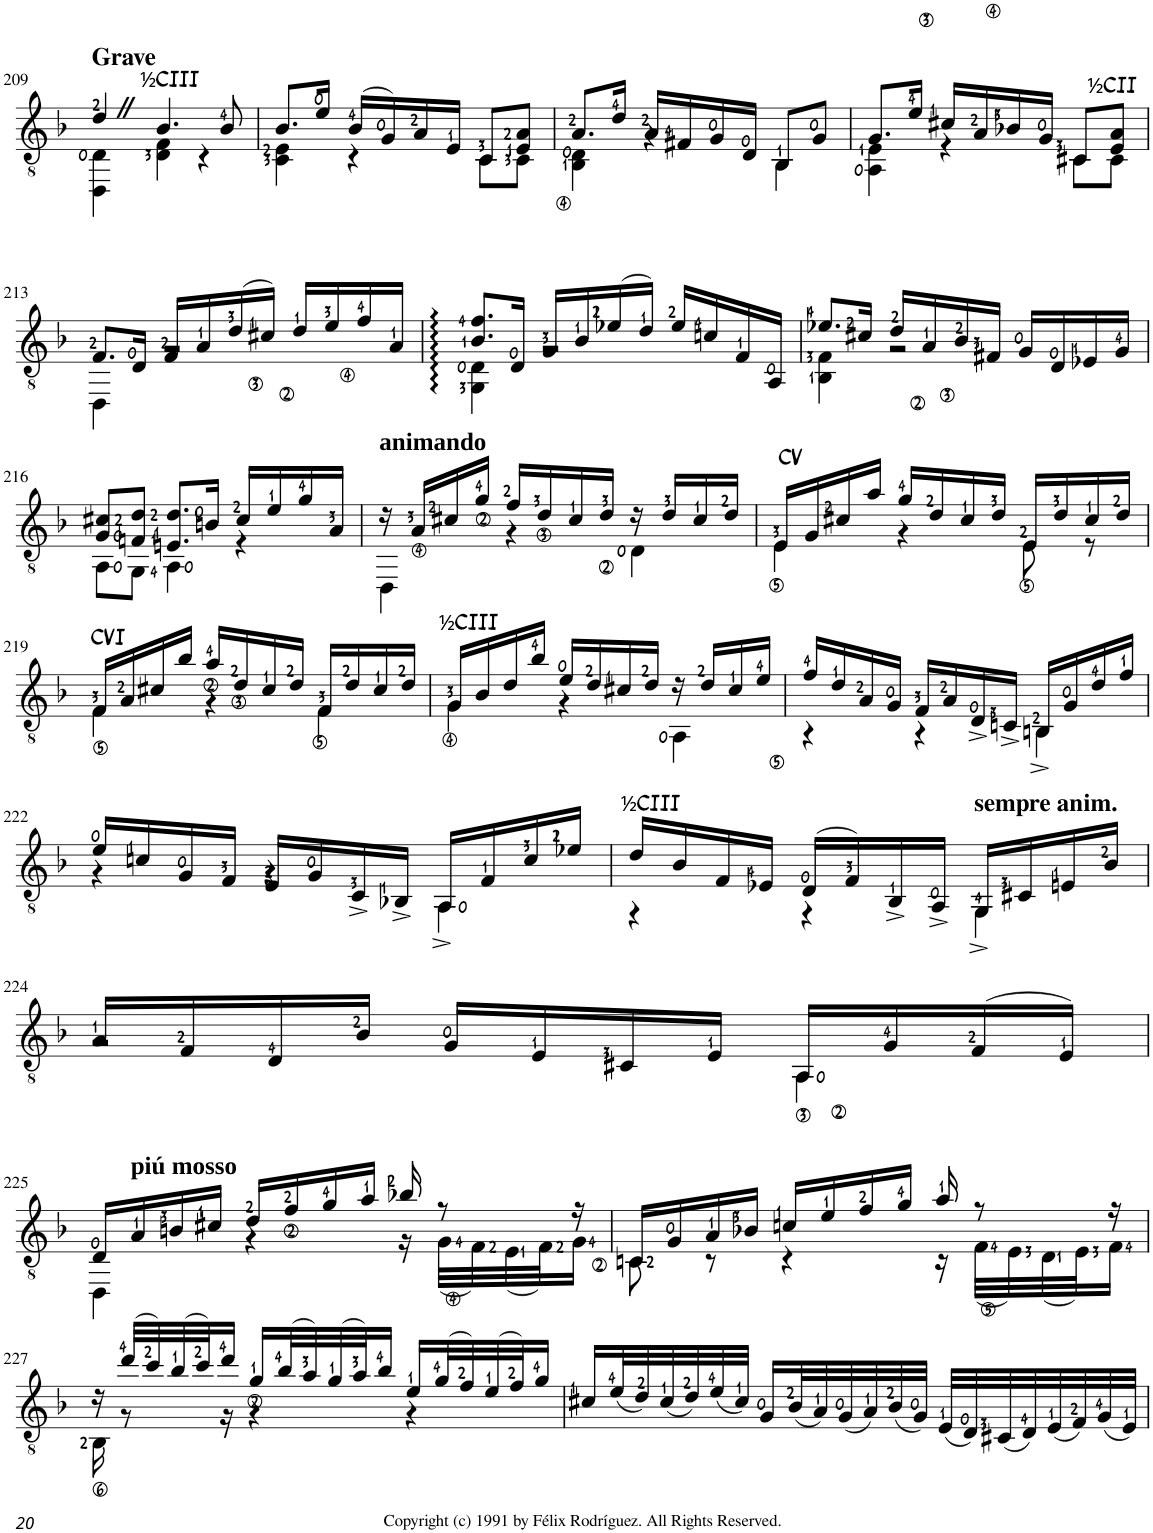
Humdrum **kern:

**kern
*part1
*staff1
*I"6ta en Re
!!LO:PB:g=z
*clefGv2
*k[b-]
*M3/4
=209
*^
!LO:TX:a:B:t=Grave	!
4dZ/	4DD\ 4D\
!LO:TX:a:t=½CIII	!
4.B-/	4D\ 4F\
.	4r
8B-/	.
=210	=210
8.B-/L	4C\ 4E\
16e/Jk	.
(16B-/LL	4r
16G/)	.
16A/	.
16E/JJ	.
8C/L	8C\L
8E/ 8A/J	8C\J
=211	=211
8.A/L	4BB-\ 4D\
16d/Jk	.
16A/LL	4r
16F#X/	.
16G/	.
16D/JJ	.
8BB-/L	4BB-\
8G/J	.
=212	=212
8.G/L	4AA\ 4E\
16e/Jk	.
16c#X/LL	4r
16A/	.
16B-X/	.
16G/JJ	.
8C#X/L	8C#\L
!LO:TX:a:t=½CII	!
8E/ 8A/J	8C#\J
!!LO:LB:g=z	!!
=213	=213
8.F/L	4DD\
16D/Jk	.
16F/LL	2r
16A/	.
(16d/	.
16c#X/JJ)	.
16d/LL	.
16e/	.
16f/	.
16A/JJ	.
=214	=214
8.B-/ 8.f/L	4GG\ 4D\
16D/Jk	.
16G/LL	2r
16B-/	.
(16e-X/	.
16d/JJ)	.
16e-/LL	.
16cn/	.
16F/	.
16AA/JJ	.
=215	=215
8.e-X/L	4BB-\ 4F\
16c#X/Jk	.
16d/LL	2r
16A/	.
16B-/	.
16F#X/JJ	.
16G/LL	.
16D/	.
16E-X/	.
16G/JJ	.
!!LO:LB:g=z	!!
=216	=216
8G/ 8c#X/L	8AA\L
8Fn/ 8d/J	8GG\J
8.En/ 8.d/L	4AA\
16Bn/Jk	.
16c#/LL	4r
16e/	.
16g/	.
16A/JJ	.
=217	=217
!LO:TX:a:B:t=animando	!
16r	4DD\
16A/LL	.
16c#X/	.
16g/JJ	.
16f/LL	4r
16d/	.
16c#/	.
16d/JJ	.
16r	4D\
16d/LL	.
16c#/	.
16d/JJ	.
=218	=218
!LO:TX:a:t=CV	!
16E/LL	4E\
16G/	.
16c#X/	.
16a/JJ	.
16g/LL	4r
16d/	.
16c#/	.
16d/JJ	.
16E/LL	8E\
16d/	.
16c#/	8r
16d/JJ	.
!!LO:LB:g=z	!!
=219	=219
!LO:TX:a:t=CVI	!
16F/LL	4F<\
16A/	.
16c#X/	.
16b-/JJ	.
16a/LL	4r
16d/	.
16c#/	.
16d/JJ	.
16F/LL	4F\
16d/	.
16c#/	.
16d/JJ	.
=220	=220
!LO:TX:a:t=½CIII	!
16G/LL	4G\
16B-/	.
16d/	.
16b-/JJ	.
16e/LL	4r
16d/	.
16c#X/	.
16d/JJ	.
16r	4AA\
16d/LL	.
16c#/	.
16e/JJ	.
=221	=221
16f/LL	4r
16d/	.
16A/	.
16G/JJ	.
16F/LL	4r
16A/	.
16D^</	.
16Cn^</JJ	.
16BBn/LL	4BB^\
16G/	.
16d/	.
16f/JJ	.
!!LO:LB:g=z	!!
=222	=222
16e/LL	4r
16cn/	.
16G/	.
16F/JJ	.
16E/LL	4r
16G/	.
16C^</	.
16BB-X^</JJ	.
16AA/LL	4AA^\
16F/	.
16c/	.
16e-X/JJ	.
=223	=223
!LO:TX:a:t=½CIII	!
16d/LL	4r
16B-/	.
16F/	.
16E-X/JJ	.
(16D/LL	4r
16F/)	.
16BB-^</	.
16AA^</JJ	.
!LO:TX:a:B:t=sempre anim.	!
16GG/LL	4GG^\
16C#X/	.
16En/	.
16B-/JJ	.
!!LO:LB:g=z	!!
=224	=224
16A/LL	2r
16F/	.
16D/	.
16B-/JJ	.
16G/LL	.
16E/	.
16C#X/	.
16E/JJ	.
16AA/LL	4AA\
16G/	.
(16F/	.
16E/JJ)	.
!!LO:LB:g=z	!!
=225	=225
16D/LL	4DD\
!LO:TX:a:B:t=piú mosso	!
16A/	.
16Bn/	.
16c#X/JJ	.
16d/LL	4r
16f/	.
16g/	.
16a/JJ	.
16b-X/	16r
8r	(32G\LLL
.	32F\)
.	(32E\
.	32F\J)
16r	16G\JJ
=226	=226
16Cn/LL	8C\
16G/	.
16A/	8r
16B-X/JJ	.
16cn/LL	4r
16e/	.
16f/	.
16g/JJ	.
16a/	16r
8r	(32F\LLL
.	32E\)
.	(32D\
.	32E\J)
16r	16F\JJ
!!LO:LB:g=z	!!
=227	=227
16r	16BB-\
(32dd/LLL	8r
32cc/)	.
(32b-/	.
32cc/J)	.
16dd/JJ	16r
16g/LL	4r
(32b-/L	.
32a/)	.
(32g/	.
32a/J)	.
16b-/JJ	.
16e/LL	4r
(32g/L	.
32f/)	.
(32e/	.
32f/J)	.
16g/JJ	.
*v	*v
=228
16c#X/LL
(32e/L
32d/)
(32c#/
32d/)
(32e/
32c#/JJJ)
16G/LL
(32B-/L
32A/)
(32G/
32A/)
(32B-/
32G/JJJ)
(32E/LLL
32D/)
(32C#X/
32D/)
(32E/
32F/)
(32G/
32E/JJJ)
=
*-
